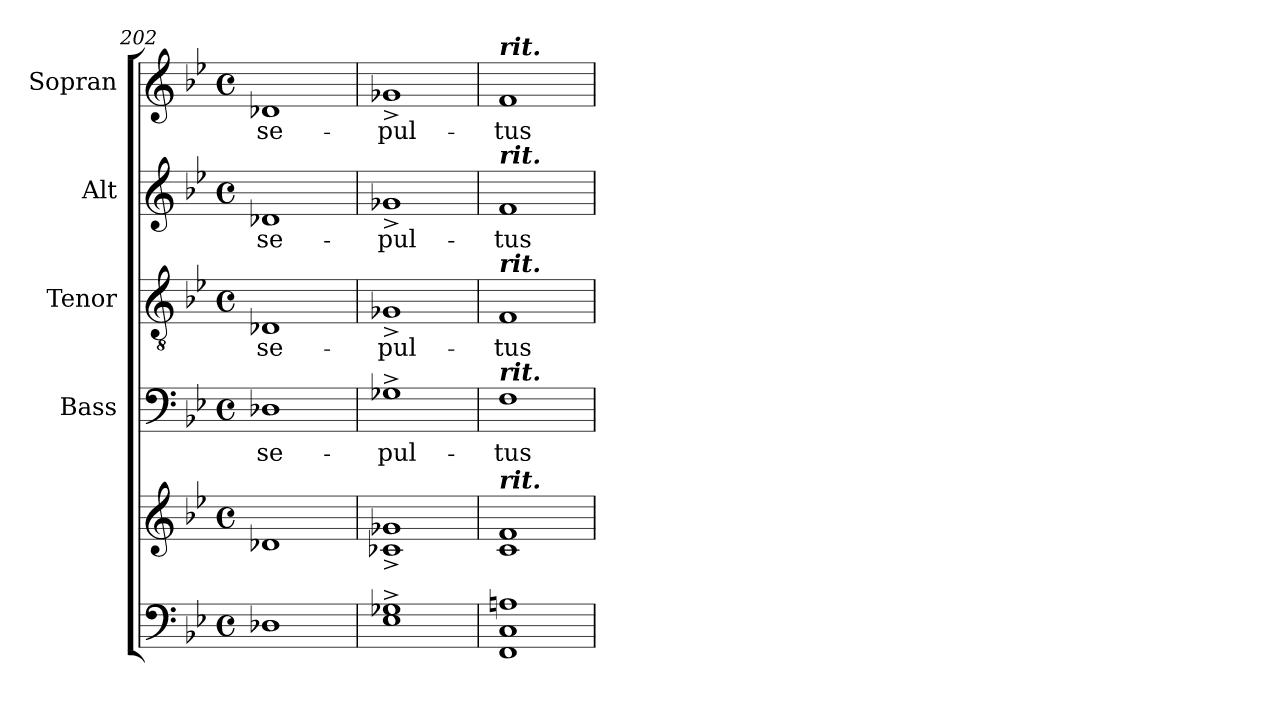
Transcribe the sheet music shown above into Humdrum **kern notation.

**kern	**kern	**kern	**text	**kern	**text	**kern	**text	**kern	**text
*part5	*part5	*part4	*part4	*part3	*part3	*part2	*part2	*part1	*part1
*staff6	*staff5	*staff4	*staff4	*staff3	*staff3	*staff2	*staff2	*staff1	*staff1
*	*	*I"Bass	*	*I"Tenor	*	*I"Alt	*	*I"Sopran	*
*	*	*I'B.	*	*I'T.	*	*I'A.	*	*I'S.	*
*clefF4	*clefG2	*clefF4	*	*clefGv2	*	*clefG2	*	*clefG2	*
*k[b-e-]	*k[b-e-]	*k[b-e-]	*	*k[b-e-]	*	*k[b-e-]	*	*k[b-e-]	*
*B-:	*B-:	*B-:	*	*B-:	*	*B-:	*	*B-:	*
*M4/4	*M4/4	*M4/4	*	*M4/4	*	*M4/4	*	*M4/4	*
*met(c)	*met(c)	*met(c)	*	*met(c)	*	*met(c)	*	*met(c)	*
=202	=202	=202	=202	=202	=202	=202	=202	=202	=202
!	!	!	!LO:LY:b	!	!LO:LY:b	!	!LO:LY:b	!	!LO:LY:b
1D-X	1d-X	1D-X	se-	1D-X	se-	1d-X	se-	1d-X	se-
=203	=203	=203	=203	=203	=203	=203	=203	=203	=203
!	!	!	!LO:LY:b	!	!LO:LY:b	!	!LO:LY:b	!	!LO:LY:b
1E-^> 1G-X^>	1c-X^< 1g-X^<	1G-X^>	-pul-	1G-X^>	-pul-	1g-X^>	-pul-	1g-X^<	-pul-
=204	=204	=204	=204	=204	=204	=204	=204	=204	=204
!	!	!	!	!	!	!	!	!LO:TX:a:Bi:t=rit.	!
!	!	!	!	!	!	!LO:TX:a:Bi:t=rit.	!	!	!
!	!	!	!	!LO:TX:a:Bi:t=rit.	!	!	!	!	!
!	!	!LO:TX:a:Bi:t=rit.	!	!	!	!	!	!	!
!	!LO:TX:a:Bi:t=rit.	!	!	!	!	!	!	!	!
!	!	!	!LO:LY:b	!	!LO:LY:b	!	!LO:LY:b	!	!LO:LY:b
1FF 1C 1An	1c 1f	1F	-tus	1F	-tus	1f	-tus	1f	-tus
=	=	=	=	=	=	=	=	=	=
*-	*-	*-	*-	*-	*-	*-	*-	*-	*-
